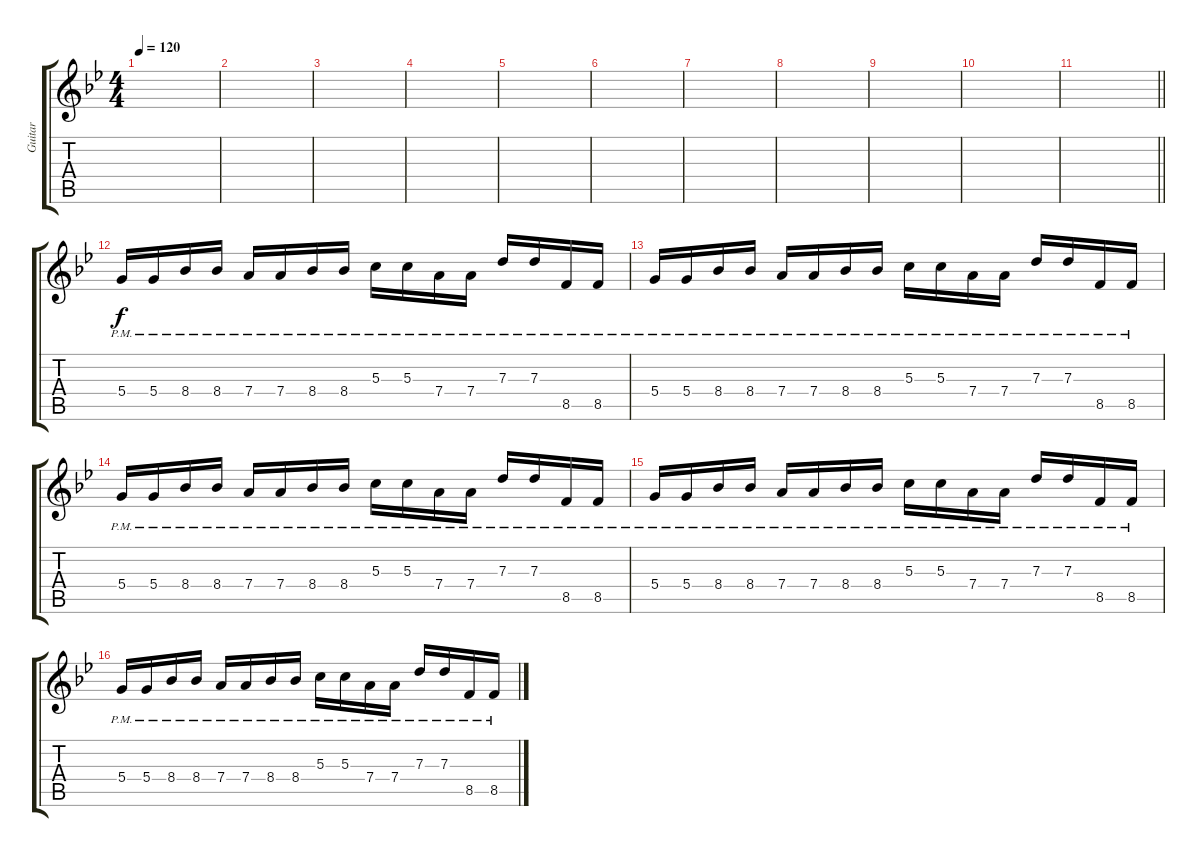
\track ("Guitar" "Guitar") {instrument acousticguitarnylon}
\staff {score tabs}
\tuning (E4 B3 G3 D3 A2 E2) {hide}
\ts (4 4)
\tempo 120
\clef g2
\ks bb
|
|
|
|
|
|
|
|
|
|
\barLineRight lightlight
|
5.4{pm}.16{volume 11 balance 2 instrument distortionguitar} 5.4{pm}.16 8.4{pm}.16 8.4{pm}.16 7.4{pm}.16 7.4{pm}.16 8.4{pm}.16 8.4{pm}.16 5.3{pm}.16 5.3{pm}.16 7.4{pm}.16 7.4{pm}.16 7.3{pm}.16 7.3{pm}.16 8.5{pm}.16 8.5{pm}.16 |
5.4{pm}.16 5.4{pm}.16 8.4{pm}.16 8.4{pm}.16 7.4{pm}.16 7.4{pm}.16 8.4{pm}.16 8.4{pm}.16 5.3{pm}.16 5.3{pm}.16 7.4{pm}.16 7.4{pm}.16 7.3{pm}.16 7.3{pm}.16 8.5{pm}.16 8.5{pm}.16 |
5.4{pm}.16 5.4{pm}.16 8.4{pm}.16 8.4{pm}.16 7.4{pm}.16 7.4{pm}.16 8.4{pm}.16 8.4{pm}.16 5.3{pm}.16 5.3{pm}.16 7.4{pm}.16 7.4{pm}.16 7.3{pm}.16 7.3{pm}.16 8.5{pm}.16 8.5{pm}.16 |
5.4{pm}.16 5.4{pm}.16 8.4{pm}.16 8.4{pm}.16 7.4{pm}.16 7.4{pm}.16 8.4{pm}.16 8.4{pm}.16 5.3{pm}.16 5.3{pm}.16 7.4{pm}.16 7.4{pm}.16 7.3{pm}.16 7.3{pm}.16 8.5{pm}.16 8.5{pm}.16 |
5.4{pm}.16 5.4{pm}.16 8.4{pm}.16 8.4{pm}.16 7.4{pm}.16 7.4{pm}.16 8.4{pm}.16 8.4{pm}.16 5.3{pm}.16 5.3{pm}.16 7.4{pm}.16 7.4{pm}.16 7.3{pm}.16 7.3{pm}.16 8.5{pm}.16 8.5{pm}.16
